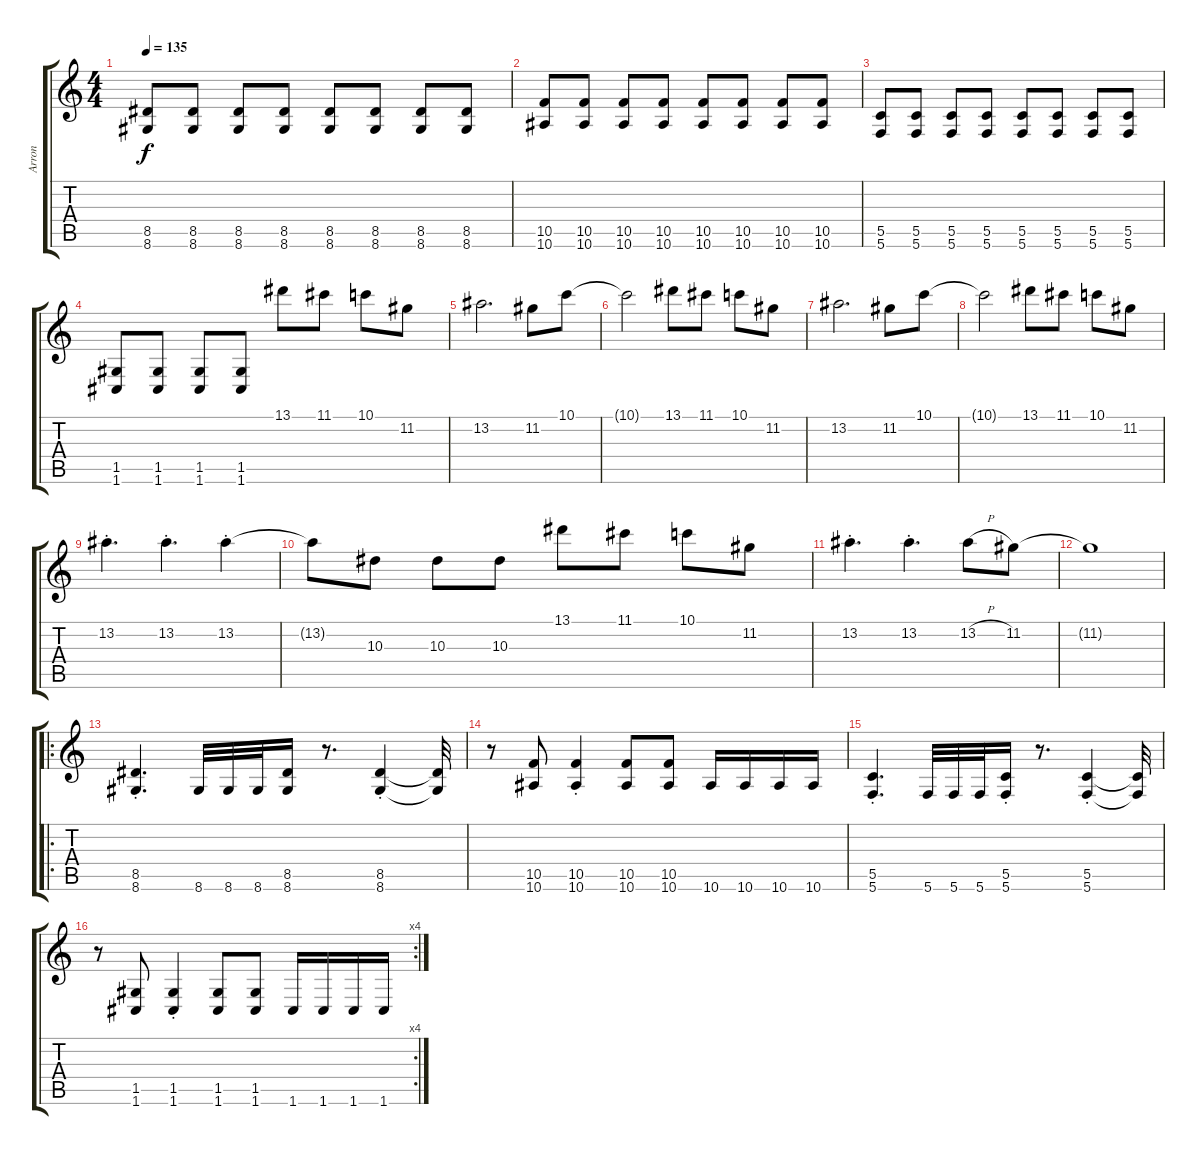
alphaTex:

\track ("Arron" "Arron") {instrument overdrivenguitar}
\staff {score tabs}
\tuning (D4 A3 F3 C3 G2 C2) {hide}
\ts (4 4)
\tempo 135
\clef g2
\ks c
(8.5 8.6).8{dy f} (8.5 8.6).8 (8.5 8.6).8 (8.5 8.6).8 (8.5 8.6).8 (8.5 8.6).8 (8.5 8.6).8 (8.5 8.6).8 |
(10.5 10.6).8 (10.5 10.6).8 (10.5 10.6).8 (10.5 10.6).8 (10.5 10.6).8 (10.5 10.6).8 (10.5 10.6).8 (10.5 10.6).8 |
(5.5 5.6).8 (5.5 5.6).8 (5.5 5.6).8 (5.5 5.6).8 (5.5 5.6).8 (5.5 5.6).8 (5.5 5.6).8 (5.5 5.6).8 |
(1.5 1.6).8 (1.5 1.6).8 (1.5 1.6).8 (1.5 1.6).8 13.1.8 11.1.8 10.1.8 11.2.8 |
13.2.2{d} 11.2.8 10.1.8 |
10.1{t}.2 13.1.8 11.1.8 10.1.8 11.2.8 |
13.2.2{d} 11.2.8 10.1.8 |
10.1{t}.2 13.1.8 11.1.8 10.1.8 11.2.8 |
13.2{st}.4{d} 13.2{st}.4{d} 13.2{st}.4 |
13.2{t}.8 10.3.8 10.3.8 10.3.8 13.1.8 11.1.8 10.1.8 11.2.8 |
13.2{st}.4{d} 13.2{st}.4{d} 13.2{h}.8 11.2.8 |
11.2{t}.1 |
\ro
(8.5{st} 8.6{st}).4{d} 8.6.32 8.6.32 8.6.32 (8.5 8.6).16 r.8{d} (8.5{st} 8.6{st}).4 (8.5{t} 8.6{t}).32 |
r.8 (10.5 10.6).8 (10.5{st} 10.6{st}).4 (10.5 10.6).8 (10.5 10.6).8 10.6.16 10.6.16 10.6.16 10.6.16 |
(5.5{st} 5.6{st}).4{d} 5.6.32 5.6.32 5.6.32 (5.5{st} 5.6{st}).16 r.8{d} (5.5{st} 5.6{st}).4 (5.5{t} 5.6{t}).32 |
\rc 4
r.8 (1.5 1.6).8 (1.5{st} 1.6{st}).4 (1.5 1.6).8 (1.5 1.6).8 1.6.16 1.6.16 1.6.16 1.6.16
